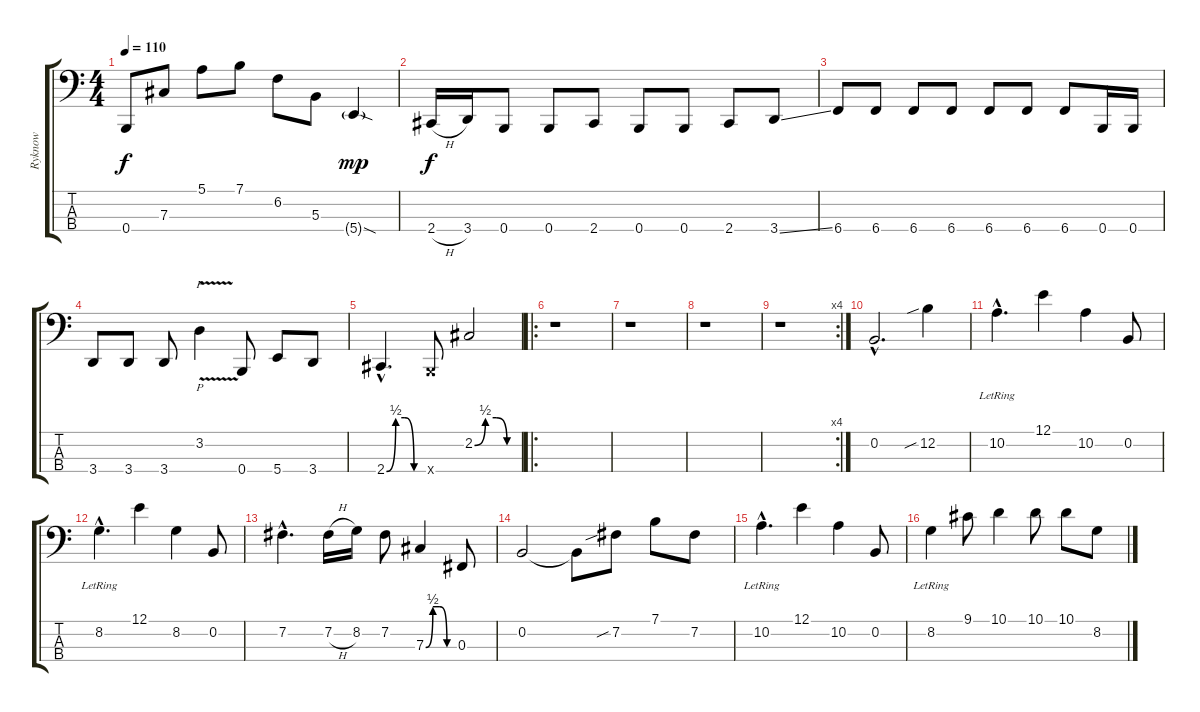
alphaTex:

\track ("Ryknow" "Ryknow") {instrument electricbassfinger}
\staff {score tabs}
\tuning (E2 B1 Gb1 B0) {hide}
\ts (4 4)
\tempo 110
\clef f4
\ks c
0.4.8{dy f} 7.3.8 5.1.8 7.1.8 6.2.8 5.3.8 5.4{sod g}.4{dy mp} |
2.4{h}.16{dy f} 3.4.16 0.4.8 0.4.8 2.4.8 0.4.8 0.4.8 2.4.8 3.4{ss}.8 |
6.4.8 6.4.8 6.4.8 6.4.8 6.4.8 6.4.8 6.4.8 0.4.16 0.4.16 |
3.4.8 3.4.8 3.4.8 3.2{v}.4{p} 0.4.8 5.4.8 3.4.8 |
2.4{be (custom 0 0 15 2 30 2 45 0 60 0) hac}.4{d} 0.4{x}.8 2.2{be (custom 0 0 15 2 30 2 45 0 60 0)}.2 |
\ro
r.1 |
r.1 |
r.1 |
\rc 4
r.1 |
0.2{hac}.2{d} 12.2{sib}.4 |
10.2{hac lr}.4{d} 12.1.4 10.2.4 0.2.8 |
8.2{hac lr}.4{d} 12.1.4 8.2.4 0.2.8 |
7.2{hac}.4{d} 7.2{h}.16 8.2.16 7.2.8 7.3{be (custom 0 0 15 2 30 2 45 0 60 0)}.4 0.3.8 |
0.2.2 0.2{t}.8 7.2{sib}.8 7.1.8 7.2.8 |
10.2{hac lr}.4{d} 12.1.4 10.2.4 0.2.8 |
8.2{lr}.4 9.1.8 10.1.4 10.1.8 10.1.8 8.2.8
